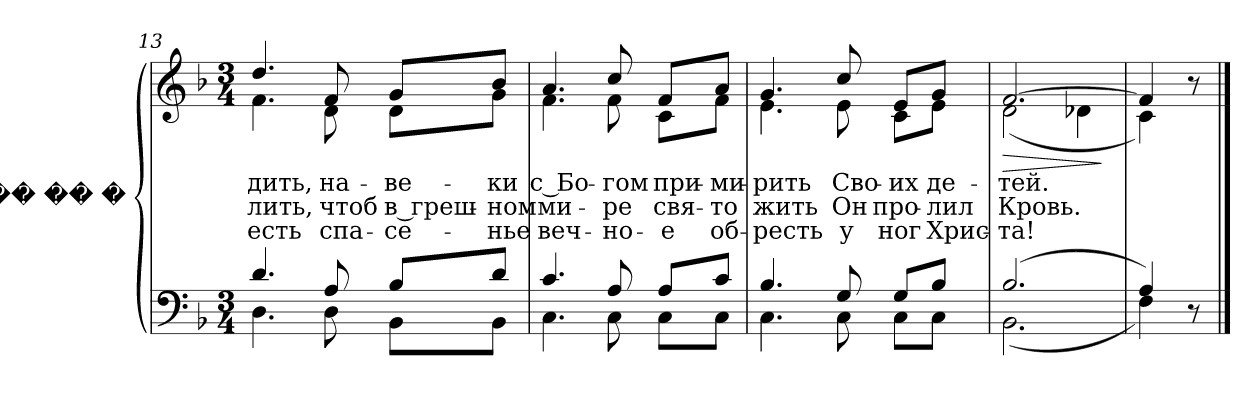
**kern	**kern	**text	**text	**text	**dynam
*part2	*part1	*part1	*part1	*part1	*part1
*staff2	*staff1	*staff1	*staff1	*staff1	*staff1
*I"��� �� �	*I"��� �� �	*	*	*	*
*clefF4	*clefG2	*	*	*	*
*k[b-]	*k[b-]	*	*	*	*
*F:	*F:	*	*	*	*
*M3/4	*M3/4	*	*	*	*
=13	=13	=13	=13	=13	=13
*^	*	*	*	*	*
!	!	!	!LO:LY:b:color=#000000	!LO:LY:b:color=#000000	!LO:LY:b:color=#000000	!
*	*	*^	*	*	*	*
4.di/	4.Di\	4.ddi/	4.fi\	-дить,	-лить,	есть	.
!	!	!	!	!LO:LY:b:color=#000000	!LO:LY:b:color=#000000	!LO:LY:b:color=#000000	!
8Ai/	8Di\	8fi/	8di\	на-	чтоб	спа-	.
!	!	!	!	!LO:LY:b:color=#000000	!LO:LY:b:color=#000000	!LO:LY:b:color=#000000	!
8B-i/L	8BB-i\L	8gi/L	8di\L	-ве-	в греш-	-се-	.
!	!	!	!	!LO:LY:b:color=#000000	!LO:LY:b:color=#000000	!LO:LY:b:color=#000000	!
8di/J	8BB-i\J	8b-i/J	8gi\J	-ки	-ном	-нье	.
=14	=14	=14	=14	=14	=14	=14	=14
!	!	!	!	!LO:LY:b:color=#000000	!LO:LY:b:color=#000000	!LO:LY:b:color=#000000	!
4.ci/	4.Ci\	4.ai/	4.fi\	с Бо-	ми-	веч-	.
!	!	!	!	!LO:LY:b:color=#000000	!LO:LY:b:color=#000000	!LO:LY:b:color=#000000	!
8Ai/	8Ci\	8cci/	8fi\	-гом	-ре	-но-	.
!	!	!	!	!LO:LY:b:color=#000000	!LO:LY:b:color=#000000	!LO:LY:b:color=#000000	!
8Ai/L	8Ci\L	8fi/L	8ci\L	при-	свя-	-е	.
!	!	!	!	!LO:LY:b:color=#000000	!LO:LY:b:color=#000000	!LO:LY:b:color=#000000	!
8ci/J	8Ci\J	8ai/J	8fi\J	-ми-	-то	об-	.
=15	=15	=15	=15	=15	=15	=15	=15
!	!	!	!	!LO:LY:b:color=#000000	!LO:LY:b:color=#000000	!LO:LY:b:color=#000000	!
4.B-i/	4.Ci\	4.gi/	4.ei\	-рить	жить	-ресть	.
!	!	!	!	!LO:LY:b:color=#000000	!LO:LY:b:color=#000000	!LO:LY:b:color=#000000	!
8Gi/	8Ci\	8cci/	8ei\	Сво-	Он	у	.
!	!	!	!	!LO:LY:b:color=#000000	!LO:LY:b:color=#000000	!LO:LY:b:color=#000000	!
8Gi/L	8Ci\L	8ei/L	8ci\L	-их	про-	ног	.
!	!	!	!	!LO:LY:b:color=#000000	!LO:LY:b:color=#000000	!LO:LY:b:color=#000000	!
8B-i/J	8Ci\J	8gi/J	8ei\J	де-	-лил	Хрис-	.
=16	=16	=16	=16	=16	=16	=16	=16
!	!	!	!	!LO:LY:b:color=#000000	!LO:LY:b:color=#000000	!LO:LY:b:color=#000000	!LO:HP:b
(2.B-i/	(2.BB-i\	[>2.fi/	(2di\	-тей.	Кровь.	-та!	>
.	.	.	4d-Xi\	.	.	.	.
*v	*v	*	*	*	*	*	*
*	*v	*v	*	*	*	*
.	.	.	.	.	]
=17	=17	=17	=17	=17	=17
*^	*^	*	*	*	*
4Ai/)	4Fi\)	4fi/]	4ci\)	.	.	.	.
8r	8ryy	8r	8ryy	.	.	.	.
*v	*v	*	*	*	*	*	*
*	*v	*v	*	*	*	*
==	==	==	==	==	==
*-	*-	*-	*-	*-	*-
